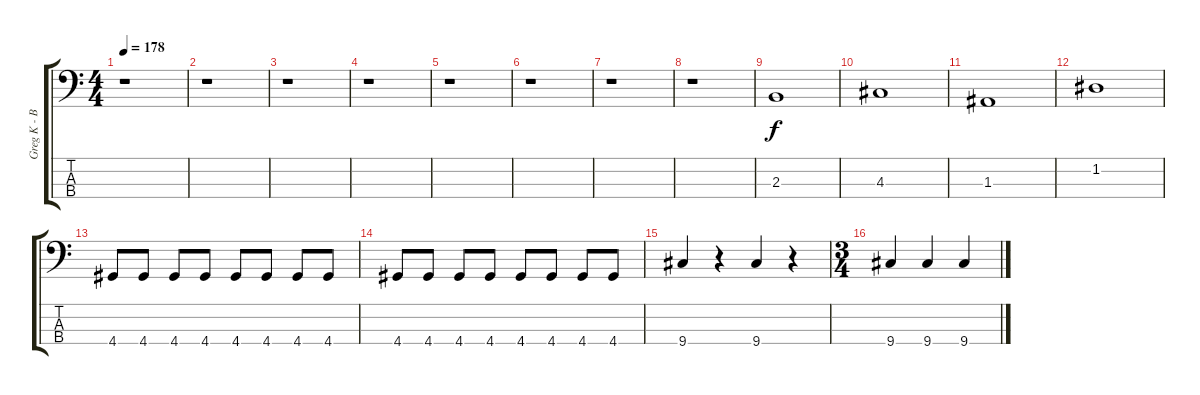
\track ("Greg K - Bass" "Greg K - B") {instrument electricbasspick}
\staff {score tabs}
\tuning (G2 D2 A1 E1) {hide}
\ts (4 4)
\tempo 178
\clef f4
\ks c
r.1{dy f instrument electricbasspick} |
r.1 |
r.1 |
r.1 |
r.1 |
r.1 |
r.1 |
r.1 |
2.3.1 |
4.3.1 |
1.3.1 |
1.2.1 |
4.4.8 4.4.8 4.4.8 4.4.8 4.4.8 4.4.8 4.4.8 4.4.8 |
4.4.8 4.4.8 4.4.8 4.4.8 4.4.8 4.4.8 4.4.8 4.4.8 |
9.4.4 r.4 9.4.4 r.4 |
\ts (3 4)
9.4.4 9.4.4 9.4.4
